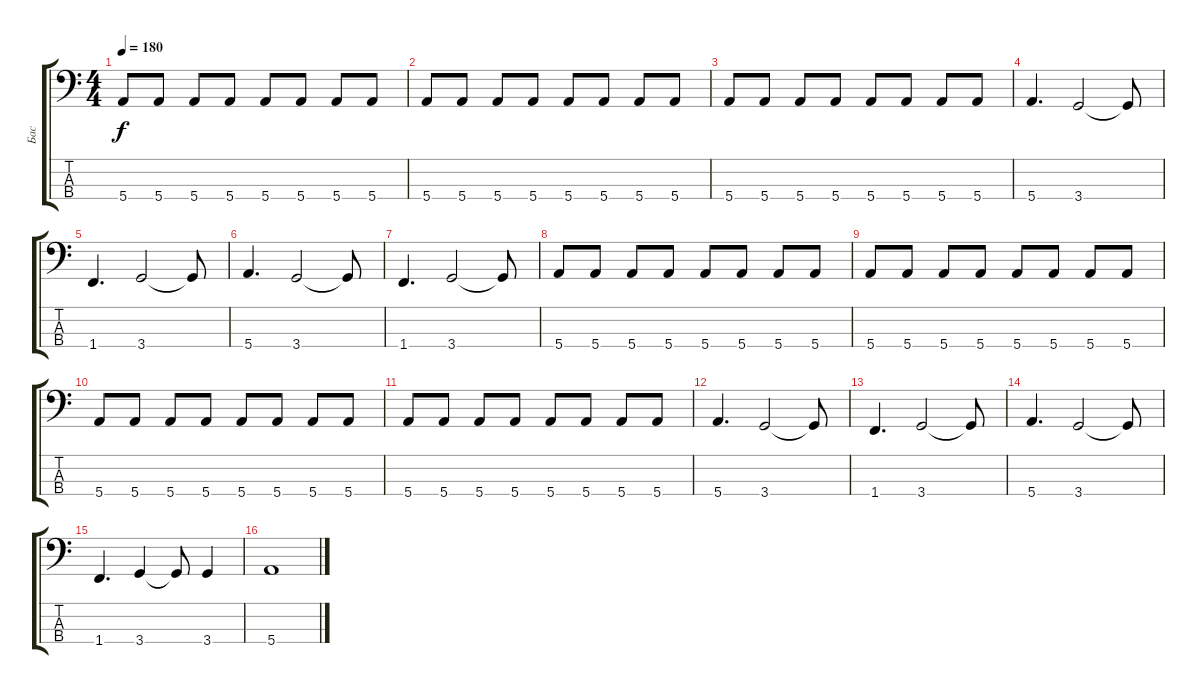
\track ("Бас" "Бас") {instrument electricbassfinger}
\staff {score tabs}
\tuning (G2 D2 A1 E1) {hide}
\ts (4 4)
\tempo 180
\clef f4
\ks c
5.4.8{dy f} 5.4.8 5.4.8 5.4.8 5.4.8 5.4.8 5.4.8 5.4.8 |
5.4.8 5.4.8 5.4.8 5.4.8 5.4.8 5.4.8 5.4.8 5.4.8 |
5.4.8 5.4.8 5.4.8 5.4.8 5.4.8 5.4.8 5.4.8 5.4.8 |
5.4.4{d} 3.4.2 3.4{t}.8 |
1.4.4{d} 3.4.2 3.4{t}.8 |
5.4.4{d} 3.4.2 3.4{t}.8 |
1.4.4{d} 3.4.2 3.4{t}.8 |
5.4.8 5.4.8 5.4.8 5.4.8 5.4.8 5.4.8 5.4.8 5.4.8 |
5.4.8 5.4.8 5.4.8 5.4.8 5.4.8 5.4.8 5.4.8 5.4.8 |
5.4.8 5.4.8 5.4.8 5.4.8 5.4.8 5.4.8 5.4.8 5.4.8 |
5.4.8 5.4.8 5.4.8 5.4.8 5.4.8 5.4.8 5.4.8 5.4.8 |
5.4.4{d} 3.4.2 3.4{t}.8 |
1.4.4{d} 3.4.2 3.4{t}.8 |
5.4.4{d} 3.4.2 3.4{t}.8 |
1.4.4{d} 3.4.4 3.4{t}.8 3.4.4 |
5.4.1
